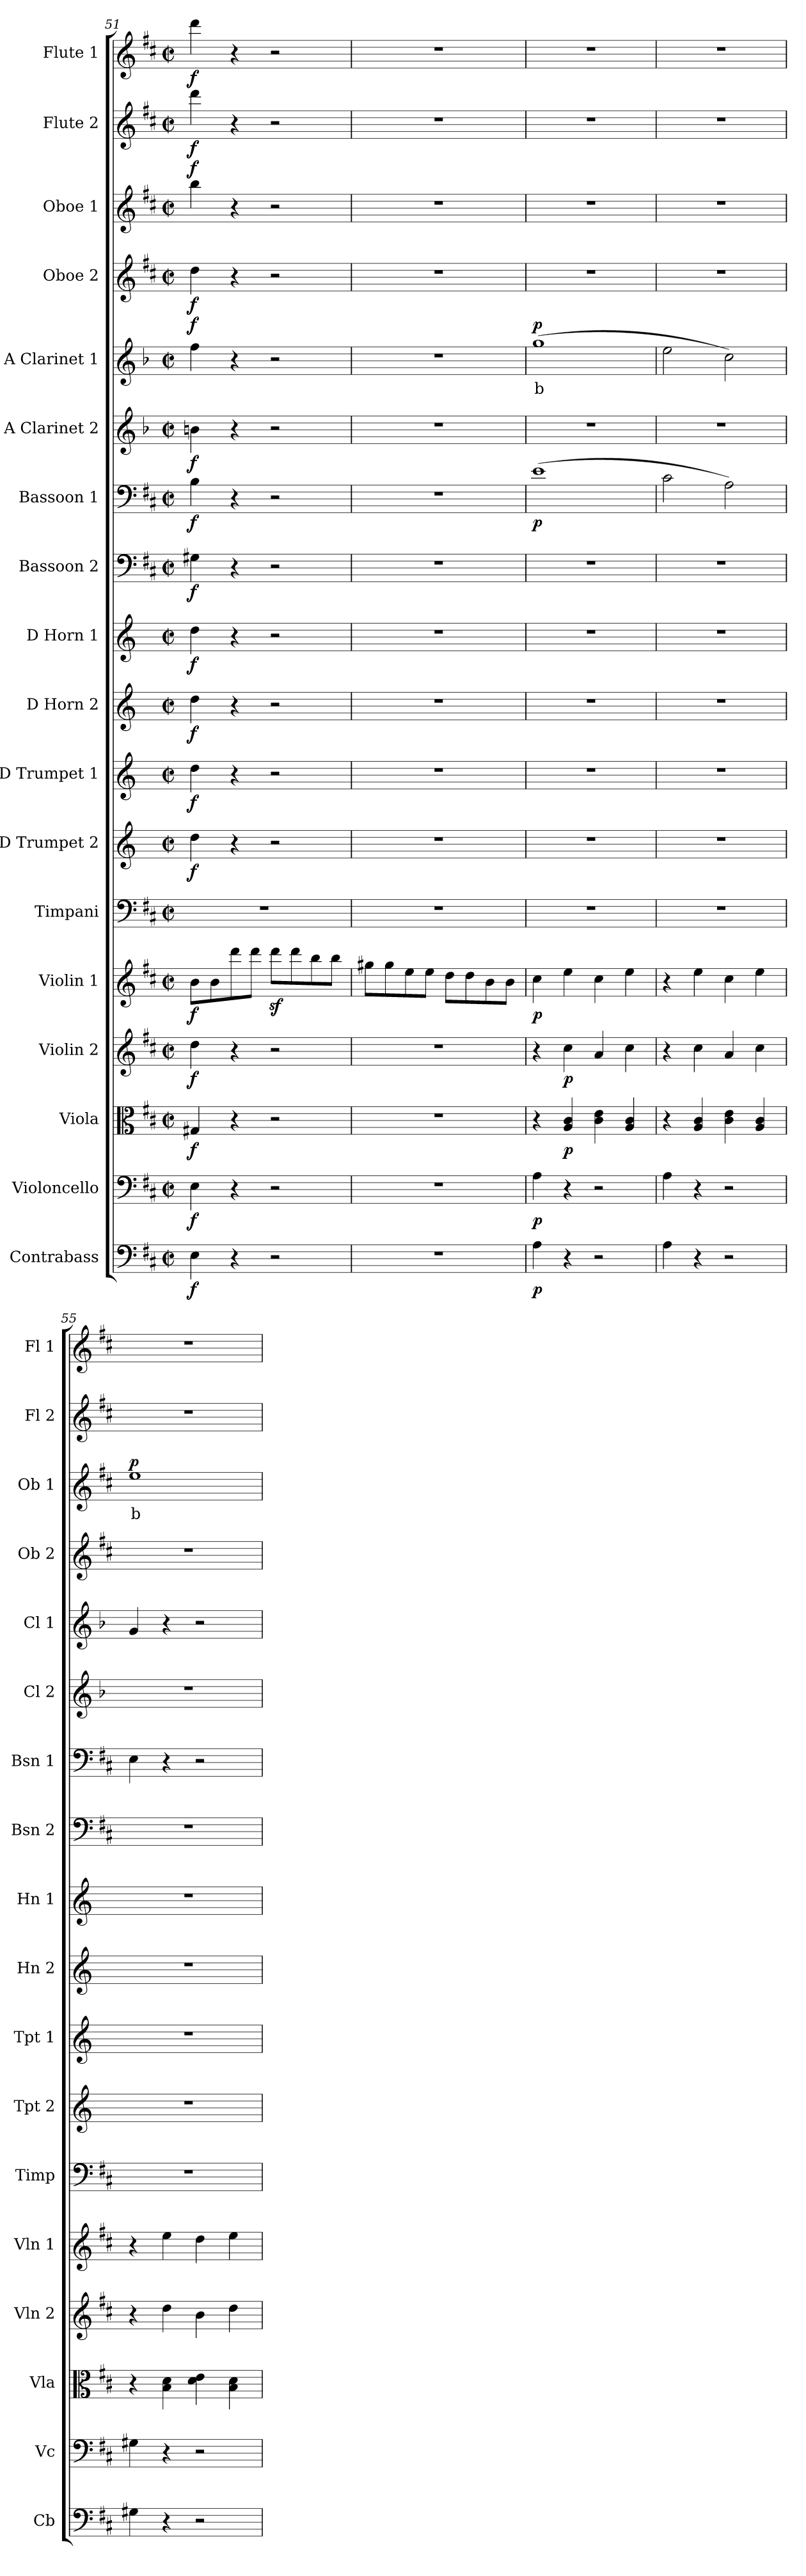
**kern	**dynam	**kern	**dynam	**kern	**dynam	**kern	**dynam	**kern	**dynam	**kern	**kern	**dynam	**kern	**dynam	**kern	**dynam	**kern	**dynam	**kern	**dynam	**kern	**dynam	**kern	**dynam	**kern	**text	**dynam	**kern	**dynam	**kern	**text	**dynam	**kern	**dynam	**kern	**dynam
*part18	*part18	*part17	*part17	*part16	*part16	*part15	*part15	*part14	*part14	*part13	*part12	*part12	*part11	*part11	*part10	*part10	*part9	*part9	*part8	*part8	*part7	*part7	*part6	*part6	*part5	*part5	*part5	*part4	*part4	*part3	*part3	*part3	*part2	*part2	*part1	*part1
*staff18	*staff18	*staff17	*staff17	*staff16	*staff16	*staff15	*staff15	*staff14	*staff14	*staff13	*staff12	*staff12	*staff11	*staff11	*staff10	*staff10	*staff9	*staff9	*staff8	*staff8	*staff7	*staff7	*staff6	*staff6	*staff5	*staff5	*staff5	*staff4	*staff4	*staff3	*staff3	*staff3	*staff2	*staff2	*staff1	*staff1
*I"Contrabass	*	*I"Violoncello	*	*I"Viola	*	*I"Violin 2	*	*I"Violin 1	*	*I"Timpani	*I"D Trumpet 2	*	*I"D Trumpet 1	*	*I"D Horn 2	*	*I"D Horn 1	*	*I"Bassoon 2	*	*I"Bassoon 1	*	*I"A Clarinet 2	*	*I"A Clarinet 1	*	*	*I"Oboe 2	*	*I"Oboe 1	*	*	*I"Flute 2	*	*I"Flute 1	*
*I'Cb	*	*I'Vc	*	*I'Vla	*	*I'Vln 2	*	*I'Vln 1	*	*I'Timp	*I'Tpt 2	*	*I'Tpt 1	*	*I'Hn 2	*	*I'Hn 1	*	*I'Bsn 2	*	*I'Bsn 1	*	*I'Cl 2	*	*I'Cl 1	*	*	*I'Ob 2	*	*I'Ob 1	*	*	*I'Fl 2	*	*I'Fl 1	*
*clefF4	*	*clefF4	*	*clefC3	*	*clefG2	*	*clefG2	*	*clefF4	*clefG2	*	*clefG2	*	*clefG2	*	*clefG2	*	*clefF4	*	*clefF4	*	*clefG2	*	*clefG2	*	*	*clefG2	*	*clefG2	*	*	*clefG2	*	*clefG2	*
*ITrd7c12	*	*	*	*	*	*	*	*	*	*	*ITrd-1c-2	*	*ITrd-1c-2	*	*ITrd6c10	*	*ITrd6c10	*	*	*	*	*	*ITrd2c3	*	*ITrd2c3	*	*	*	*	*	*	*	*	*	*	*
*k[f#c#]	*	*k[f#c#]	*	*k[f#c#]	*	*k[f#c#]	*	*k[f#c#]	*	*k[f#c#]	*k[f#c#]	*	*k[f#c#]	*	*k[f#c#]	*	*k[f#c#]	*	*k[f#c#]	*	*k[f#c#]	*	*k[f#c#]	*	*k[f#c#]	*	*	*k[f#c#]	*	*k[f#c#]	*	*	*k[f#c#]	*	*k[f#c#]	*
*M2/2	*	*M2/2	*	*M2/2	*	*M2/2	*	*M2/2	*	*M2/2	*M2/2	*	*M2/2	*	*M2/2	*	*M2/2	*	*M2/2	*	*M2/2	*	*M2/2	*	*M2/2	*	*	*M2/2	*	*M2/2	*	*	*M2/2	*	*M2/2	*
*met(c|)	*	*met(c|)	*	*met(c|)	*	*met(c|)	*	*met(c|)	*	*met(c|)	*met(c|)	*	*met(c|)	*	*met(c|)	*	*met(c|)	*	*met(c|)	*	*met(c|)	*	*met(c|)	*	*met(c|)	*	*	*met(c|)	*	*met(c|)	*	*	*met(c|)	*	*met(c|)	*
=51	=51	=51	=51	=51	=51	=51	=51	=51	=51	=51	=51	=51	=51	=51	=51	=51	=51	=51	=51	=51	=51	=51	=51	=51	=51	=51	=51	=51	=51	=51	=51	=51	=51	=51	=51	=51
!	!LO:DY:b	!	!LO:DY:b	!	!LO:DY:b	!	!LO:DY:b	!	!LO:DY:b	!	!	!LO:DY:b	!	!LO:DY:b	!	!LO:DY:b	!	!LO:DY:b	!	!LO:DY:b	!	!LO:DY:b	!	!LO:DY:b	!	!	!LO:DY:b	!	!LO:DY:b	!	!	!LO:DY:b	!	!LO:DY:b	!	!LO:DY:b
4EE\	f	4E\	f	4G#X/	f	4dd\	f	8b\L	f	1r	4ee\	f	4ee\	f	4e\	f	4e\	f	4G#X\	f	4B\	f	4g#X\	f	4dd\	.	f	4dd\	f	4bb\	.	f	4ddd\	f	4ddd\	f
.	.	.	.	.	.	.	.	8b\	.	.	.	.	.	.	.	.	.	.	.	.	.	.	.	.	.	.	.	.	.	.	.	.	.	.	.	.
4r	.	4r	.	4r	.	4r	.	8ddd\	.	.	4r	.	4r	.	4r	.	4r	.	4r	.	4r	.	4r	.	4r	.	.	4r	.	4r	.	.	4r	.	4r	.
.	.	.	.	.	.	.	.	8ddd\J	.	.	.	.	.	.	.	.	.	.	.	.	.	.	.	.	.	.	.	.	.	.	.	.	.	.	.	.
2r	.	2r	.	2r	.	2r	.	8dddz<\L	.	.	2r	.	2r	.	2r	.	2r	.	2r	.	2r	.	2r	.	2r	.	.	2r	.	2r	.	.	2r	.	2r	.
.	.	.	.	.	.	.	.	8ddd\	.	.	.	.	.	.	.	.	.	.	.	.	.	.	.	.	.	.	.	.	.	.	.	.	.	.	.	.
.	.	.	.	.	.	.	.	8bb\	.	.	.	.	.	.	.	.	.	.	.	.	.	.	.	.	.	.	.	.	.	.	.	.	.	.	.	.
.	.	.	.	.	.	.	.	8bb\J	.	.	.	.	.	.	.	.	.	.	.	.	.	.	.	.	.	.	.	.	.	.	.	.	.	.	.	.
=52	=52	=52	=52	=52	=52	=52	=52	=52	=52	=52	=52	=52	=52	=52	=52	=52	=52	=52	=52	=52	=52	=52	=52	=52	=52	=52	=52	=52	=52	=52	=52	=52	=52	=52	=52	=52
1r	.	1r	.	1r	.	1r	.	8gg#X\L	.	1r	1r	.	1r	.	1r	.	1r	.	1r	.	1r	.	1r	.	1r	.	.	1r	.	1r	.	.	1r	.	1r	.
.	.	.	.	.	.	.	.	8gg#\	.	.	.	.	.	.	.	.	.	.	.	.	.	.	.	.	.	.	.	.	.	.	.	.	.	.	.	.
.	.	.	.	.	.	.	.	8ee\	.	.	.	.	.	.	.	.	.	.	.	.	.	.	.	.	.	.	.	.	.	.	.	.	.	.	.	.
.	.	.	.	.	.	.	.	8ee\J	.	.	.	.	.	.	.	.	.	.	.	.	.	.	.	.	.	.	.	.	.	.	.	.	.	.	.	.
.	.	.	.	.	.	.	.	8dd\L	.	.	.	.	.	.	.	.	.	.	.	.	.	.	.	.	.	.	.	.	.	.	.	.	.	.	.	.
.	.	.	.	.	.	.	.	8dd\	.	.	.	.	.	.	.	.	.	.	.	.	.	.	.	.	.	.	.	.	.	.	.	.	.	.	.	.
.	.	.	.	.	.	.	.	8b\	.	.	.	.	.	.	.	.	.	.	.	.	.	.	.	.	.	.	.	.	.	.	.	.	.	.	.	.
.	.	.	.	.	.	.	.	8b\J	.	.	.	.	.	.	.	.	.	.	.	.	.	.	.	.	.	.	.	.	.	.	.	.	.	.	.	.
=53	=53	=53	=53	=53	=53	=53	=53	=53	=53	=53	=53	=53	=53	=53	=53	=53	=53	=53	=53	=53	=53	=53	=53	=53	=53	=53	=53	=53	=53	=53	=53	=53	=53	=53	=53	=53
!	!LO:DY:b	!	!LO:DY:b	!	!	!	!	!	!LO:DY:b	!	!	!	!	!	!	!	!	!	!	!	!	!LO:DY:b	!	!	!	!LO:LY:b:color=#FF0000	!LO:DY:b	!	!	!	!	!	!	!	!	!
4AA\	p	4A\	p	4r	.	4r	.	4cc#\	p	1r	1r	.	1r	.	1r	.	1r	.	1r	.	(1e	p	1r	.	(1ee	b	p	1r	.	1r	.	.	1r	.	1r	.
!	!	!	!	!	!LO:DY:b	!	!LO:DY:b	!	!	!	!	!	!	!	!	!	!	!	!	!	!	!	!	!	!	!	!	!	!	!	!	!	!	!	!	!
4r	.	4r	.	4A/ 4c#/	p	4cc#\	p	4ee\	.	.	.	.	.	.	.	.	.	.	.	.	.	.	.	.	.	.	.	.	.	.	.	.	.	.	.	.
2r	.	2r	.	4c#\ 4e\	.	4a/	.	4cc#\	.	.	.	.	.	.	.	.	.	.	.	.	.	.	.	.	.	.	.	.	.	.	.	.	.	.	.	.
.	.	.	.	4A/ 4c#/	.	4cc#\	.	4ee\	.	.	.	.	.	.	.	.	.	.	.	.	.	.	.	.	.	.	.	.	.	.	.	.	.	.	.	.
=54	=54	=54	=54	=54	=54	=54	=54	=54	=54	=54	=54	=54	=54	=54	=54	=54	=54	=54	=54	=54	=54	=54	=54	=54	=54	=54	=54	=54	=54	=54	=54	=54	=54	=54	=54	=54
4AA\	.	4A\	.	4r	.	4r	.	4r	.	1r	1r	.	1r	.	1r	.	1r	.	1r	.	2c#\	.	1r	.	2cc#\	.	.	1r	.	1r	.	.	1r	.	1r	.
4r	.	4r	.	4A/ 4c#/	.	4cc#\	.	4ee\	.	.	.	.	.	.	.	.	.	.	.	.	.	.	.	.	.	.	.	.	.	.	.	.	.	.	.	.
2r	.	2r	.	4c#\ 4e\	.	4a/	.	4cc#\	.	.	.	.	.	.	.	.	.	.	.	.	2A\)	.	.	.	2a\)	.	.	.	.	.	.	.	.	.	.	.
.	.	.	.	4A/ 4c#/	.	4cc#\	.	4ee\	.	.	.	.	.	.	.	.	.	.	.	.	.	.	.	.	.	.	.	.	.	.	.	.	.	.	.	.
=55	=55	=55	=55	=55	=55	=55	=55	=55	=55	=55	=55	=55	=55	=55	=55	=55	=55	=55	=55	=55	=55	=55	=55	=55	=55	=55	=55	=55	=55	=55	=55	=55	=55	=55	=55	=55
!	!	!	!	!	!	!	!	!	!	!	!	!	!	!	!	!	!	!	!	!	!	!	!	!	!	!	!	!	!	!	!LO:LY:b:color=#FF0000	!LO:DY:b	!	!	!	!
4GG#X\	.	4G#X\	.	4r	.	4r	.	4r	.	1r	1r	.	1r	.	1r	.	1r	.	1r	.	4E\	.	1r	.	4e/	.	.	1r	.	1ee	b	p	1r	.	1r	.
4r	.	4r	.	4B\ 4d\	.	4dd\	.	4ee\	.	.	.	.	.	.	.	.	.	.	.	.	4r	.	.	.	4r	.	.	.	.	.	.	.	.	.	.	.
2r	.	2r	.	4d\ 4e\	.	4b\	.	4dd\	.	.	.	.	.	.	.	.	.	.	.	.	2r	.	.	.	2r	.	.	.	.	.	.	.	.	.	.	.
.	.	.	.	4B\ 4d\	.	4dd\	.	4ee\	.	.	.	.	.	.	.	.	.	.	.	.	.	.	.	.	.	.	.	.	.	.	.	.	.	.	.	.
=	=	=	=	=	=	=	=	=	=	=	=	=	=	=	=	=	=	=	=	=	=	=	=	=	=	=	=	=	=	=	=	=	=	=	=	=
*-	*-	*-	*-	*-	*-	*-	*-	*-	*-	*-	*-	*-	*-	*-	*-	*-	*-	*-	*-	*-	*-	*-	*-	*-	*-	*-	*-	*-	*-	*-	*-	*-	*-	*-	*-	*-
